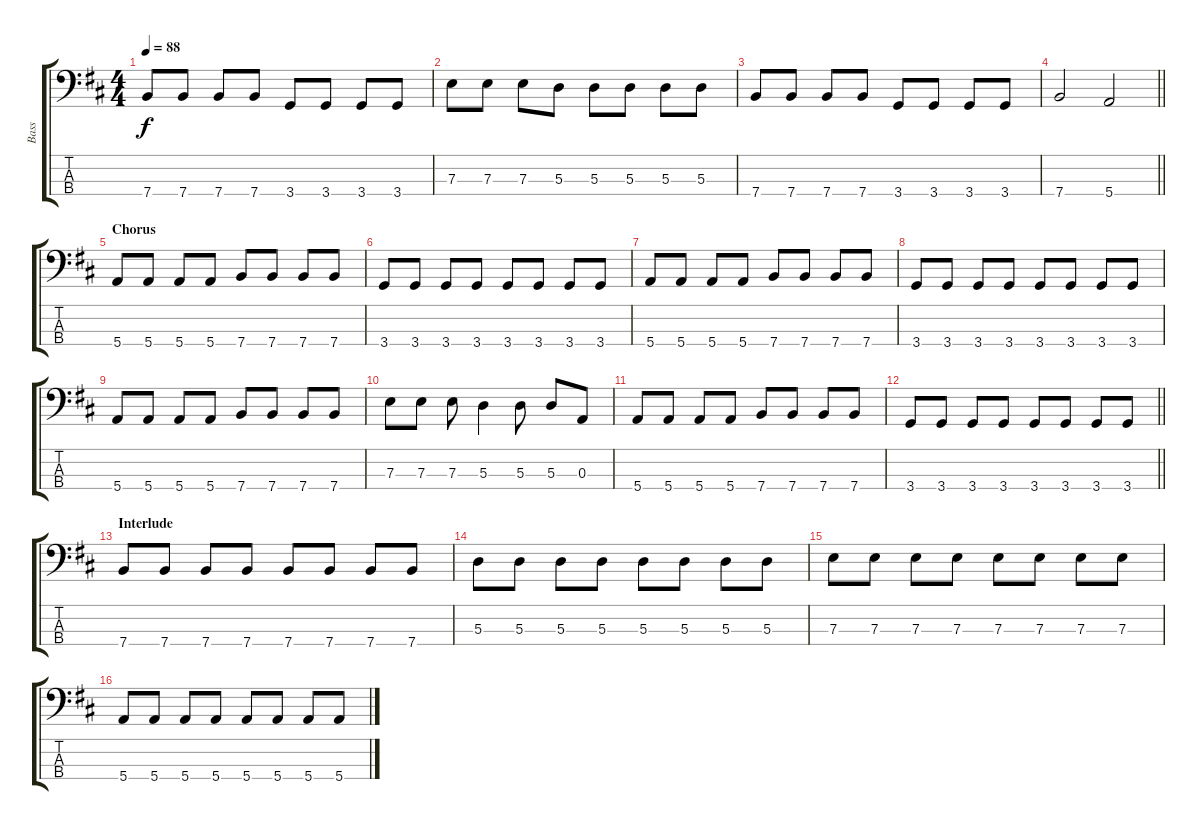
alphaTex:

\track ("Bass" "Bass") {instrument electricbassfinger}
\staff {score tabs}
\tuning (G2 D2 A1 E1) {hide}
\ts (4 4)
\tempo 88
\clef f4
\ks bminor
7.4.8{dy f} 7.4.8 7.4.8 7.4.8 3.4.8 3.4.8 3.4.8 3.4.8 |
7.3.8 7.3.8 7.3.8 5.3.8 5.3.8 5.3.8 5.3.8 5.3.8 |
7.4.8 7.4.8 7.4.8 7.4.8 3.4.8 3.4.8 3.4.8 3.4.8 |
\barLineRight lightlight
7.4.2 5.4.2 |
\section ("" "Chorus")
5.4.8 5.4.8 5.4.8 5.4.8 7.4.8 7.4.8 7.4.8 7.4.8 |
3.4.8 3.4.8 3.4.8 3.4.8 3.4.8 3.4.8 3.4.8 3.4.8 |
5.4.8 5.4.8 5.4.8 5.4.8 7.4.8 7.4.8 7.4.8 7.4.8 |
3.4.8 3.4.8 3.4.8 3.4.8 3.4.8 3.4.8 3.4.8 3.4.8 |
5.4.8 5.4.8 5.4.8 5.4.8 7.4.8 7.4.8 7.4.8 7.4.8 |
7.3.8 7.3.8 7.3.8 5.3.4 5.3.8 5.3.8 0.3.8 |
5.4.8 5.4.8 5.4.8 5.4.8 7.4.8 7.4.8 7.4.8 7.4.8 |
\barLineRight lightlight
3.4.8 3.4.8 3.4.8 3.4.8 3.4.8 3.4.8 3.4.8 3.4.8 |
\section ("" "Interlude")
7.4.8 7.4.8 7.4.8 7.4.8 7.4.8 7.4.8 7.4.8 7.4.8 |
5.3.8 5.3.8 5.3.8 5.3.8 5.3.8 5.3.8 5.3.8 5.3.8 |
7.3.8 7.3.8 7.3.8 7.3.8 7.3.8 7.3.8 7.3.8 7.3.8 |
5.4.8 5.4.8 5.4.8 5.4.8 5.4.8 5.4.8 5.4.8 5.4.8
